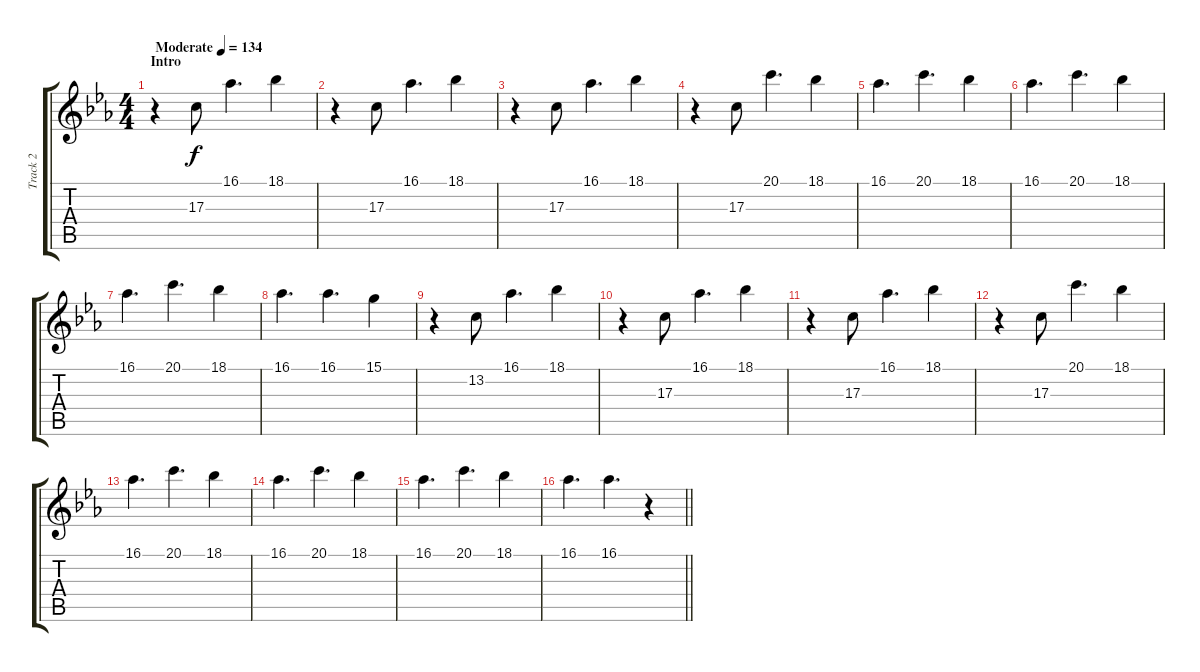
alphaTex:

\track ("Track 2" "Track 2") {instrument brightacousticpiano}
\staff {score tabs}
\tuning (E4 B3 G3 D3 A2 E2) {hide}
\ts (4 4)
\section ("" "Intro")
\tempo (134 "Moderate")
\clef g2
\ks eb
r.4{dy f instrument brightacousticpiano} 17.3.8 16.1.4{d} 18.1.4 |
r.4 17.3.8 16.1.4{d} 18.1.4 |
r.4 17.3.8 16.1.4{d} 18.1.4 |
r.4 17.3.8 20.1.4{d} 18.1.4 |
16.1.4{d} 20.1.4{d} 18.1.4 |
16.1.4{d} 20.1.4{d} 18.1.4 |
16.1.4{d} 20.1.4{d} 18.1.4 |
16.1.4{d} 16.1.4{d} 15.1.4 |
r.4 13.2.8 16.1.4{d} 18.1.4 |
r.4 17.3.8 16.1.4{d} 18.1.4 |
r.4 17.3.8 16.1.4{d} 18.1.4 |
r.4 17.3.8 20.1.4{d} 18.1.4 |
16.1.4{d} 20.1.4{d} 18.1.4 |
16.1.4{d} 20.1.4{d} 18.1.4 |
16.1.4{d} 20.1.4{d} 18.1.4 |
\barLineRight lightlight
16.1.4{d} 16.1.4{d} r.4
